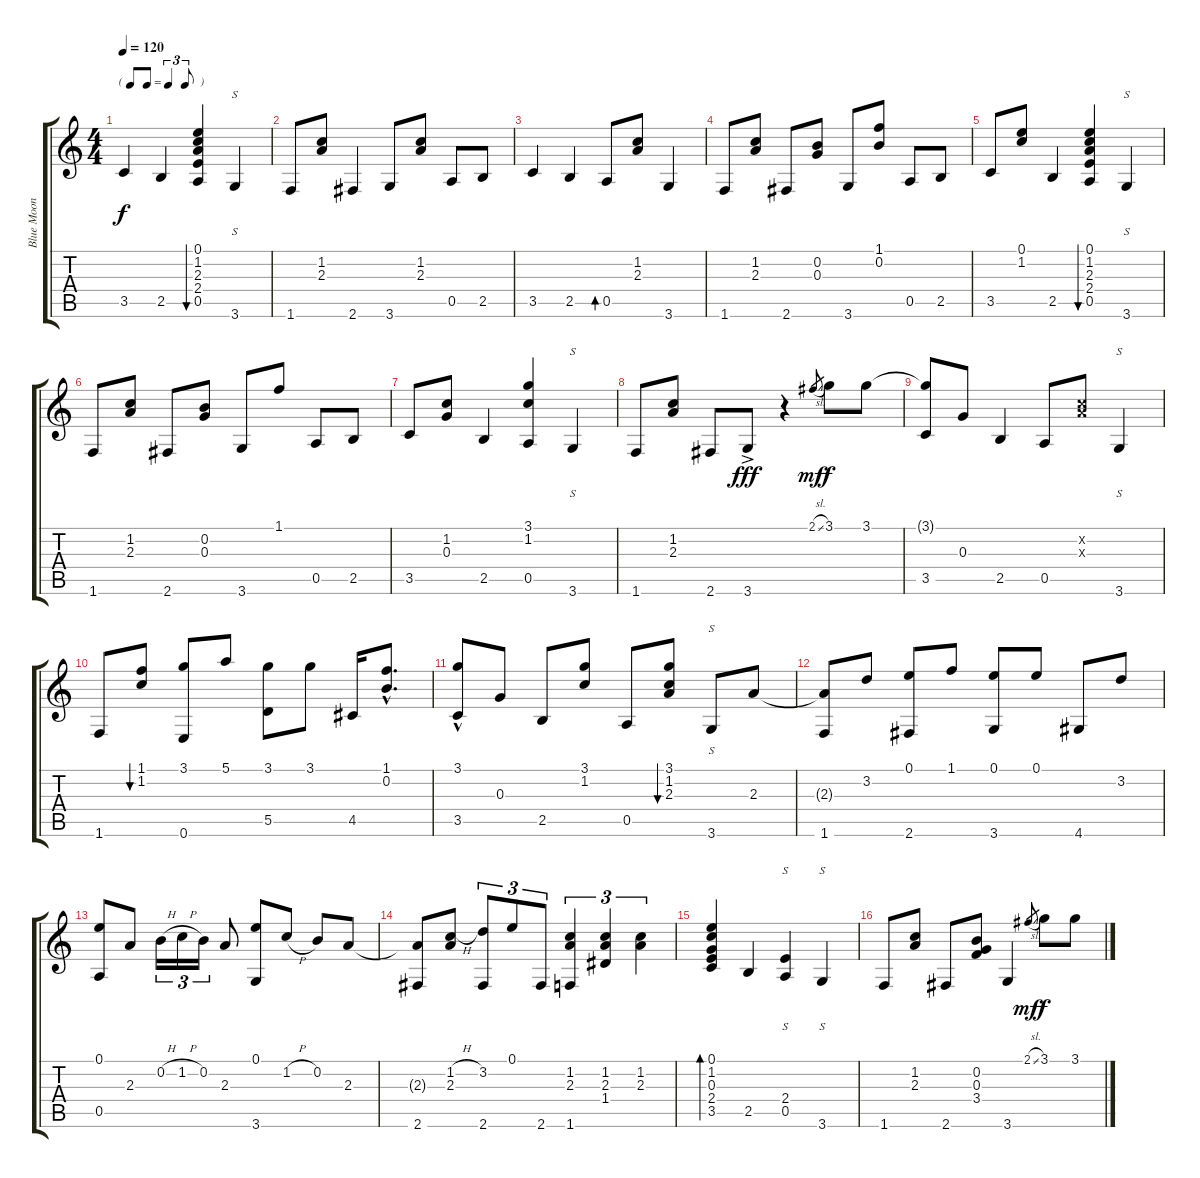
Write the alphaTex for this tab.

\track ("Blue Moon org." "Blue Moon ") {instrument acousticguitarnylon}
\staff {score tabs}
\tuning (E4 B3 G3 D3 A2 E2) {hide}
\ts (4 4)
\tf triplet8th
\tempo 120
\clef g2
\ks c
3.5.4{dy f instrument acousticguitarnylon} 2.5.4 (0.1 1.2 2.3 2.4 0.5).4{bu 120} 3.6.4{s} |
1.6.8 (1.2 2.3).8 2.6.4 3.6.8 (1.2 2.3).8 0.5.8 2.5.8 |
3.5.4 2.5.4 0.5.8{bd 120} (1.2 2.3).8 3.6.4 |
1.6.8 (1.2 2.3).8 2.6.8 (0.2 0.3).8 3.6.8 (1.1 0.2).8 0.5.8 2.5.8 |
3.5.8 (0.1 1.2).8 2.5.4 (0.1 1.2 2.3 2.4 0.5).4{bu 120} 3.6.4{s} |
1.6.8 (1.2 2.3).8 2.6.8 (0.2 0.3).8 3.6.8 1.1.8 0.5.8 2.5.8 |
3.5.8 (1.2 0.3).8 2.5.4 (3.1 1.2 0.5).4 3.6.4{s} |
1.6.8 (1.2 2.3).8 2.6.8 3.6{ac}.8{dy fff} r.4 2.1{sl}.8{gr dy mf} 3.1.8{dy f} 3.1.8 |
(3.1{t} 3.5).8 0.3.8 2.5.4 0.5.8 (1.2{x} 2.3{x}).8 3.6.4{s} |
1.6.8 (1.1 1.2).8{bu 240} (3.1 0.6).8 5.1.8 (3.1 5.5).8 3.1.8 4.5.16 (1.1{hac} 0.2{hac}).8{d} |
(3.1{hac} 3.5).8 0.3.8 2.5.8 (3.1 1.2).8 0.5.8 (3.1 1.2 2.3).8{bu 240} 3.6.8{s} 2.3.8 |
(2.3{t} 1.6).8 3.2.8 (0.1 2.6).8 1.1.8 (0.1 3.6).8 0.1.8 4.6.8 3.2.8 |
(0.1 0.5).8 2.3.8 0.2{h}.16{tu (3 2)} 1.2{h}.16{tu (3 2)} 0.2.16{tu (3 2)} 2.3.8 (0.1 3.6).8 1.2{h}.8 0.2.8 2.3.8 |
(2.3{t} 2.6).8 (1.2{h} 2.3).8 (3.2 2.6).8{tu (3 2)} 0.1.8{tu (3 2)} 2.6.8{tu (3 2)} (1.2 2.3 1.6).4{tu (3 2)} (1.2 2.3 1.4).4{tu (3 2)} (1.2 2.3).4{tu (3 2)} |
(0.1 1.2 0.3 2.4 3.5).4{bd 60} 2.5.4 (2.4 0.5).4{s} 3.6.4{s} |
1.6.8 (1.2 2.3).8 2.6.8 (0.2 0.3 3.4).8 3.6.4 2.1{sl}.8{gr dy mf} 3.1.8{dy f} 3.1.8
